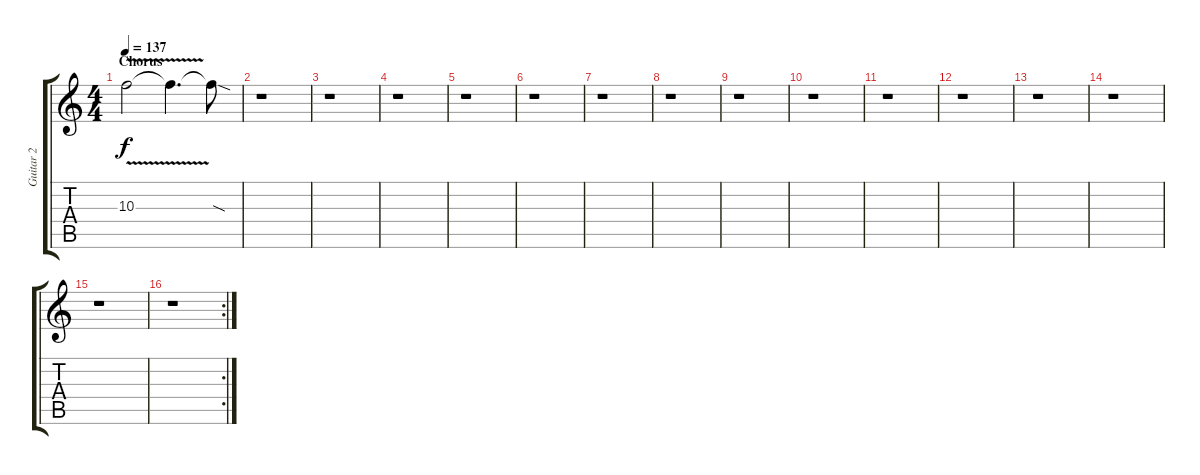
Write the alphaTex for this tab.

\track ("Guitar 2" "Guitar 2") {instrument distortionguitar}
\staff {score tabs}
\tuning (E4 B3 G3 D3 A2 D2) {hide}
\ts (4 4)
\section ("" "Chorus")
\tempo 137
\clef g2
\ks c
10.3{v}.2{dy f} 10.3{t}.4{d} 10.3{sod t}.8 |
r.1 |
r.1 |
r.1 |
r.1 |
r.1 |
r.1 |
r.1 |
r.1 |
r.1 |
r.1 |
r.1 |
r.1 |
r.1 |
r.1 |
\rc 2
r.1
